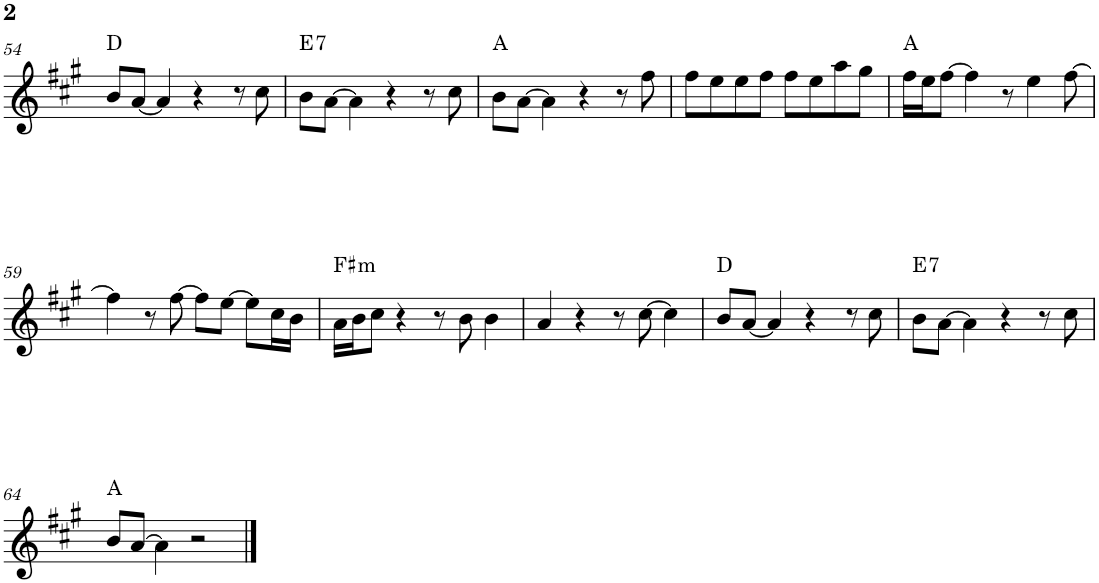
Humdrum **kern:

**kern	**harte
*part1	*part1
*staff1	*
*I"P1	*
!!LO:PB:g=z
*clefG2	*
*k[f#c#g#]	*
*A:	*
*M4/4	*
=54	=54
8b/L	D:maj
[<8a/J	.
4a/]	.
4r	.
8r	.
8cc#\	.
=55	=55
!	!LO:H:kt=7
8b\L	E:7
[>8a\J	.
4a\]	.
4r	.
8r	.
8cc#\	.
=56	=56
8b\L	A:maj
[>8a\J	.
4a\]	.
4r	.
8r	.
8ff#\	.
=57	=57
8ff#\L	.
8ee\	.
8ee\	.
8ff#\J	.
8ff#\L	.
8ee\	.
8aa\	.
8gg#\J	.
=58	=58
16ff#\LL	A:maj
16ee\J	.
[8ff#\J	.
4ff#\]	.
8r	.
4ee\	.
[>8ff#\	.
!!LO:LB:g=z
=59	=59
4ff#\]	.
8r	.
[8ff#\	.
8ff#\L]	.
[8ee\J	.
8ee\L]	.
16cc#\L	.
16b\JJ	.
=60	=60
!	!LO:H:kt=m
16a\LL	F#:min
16b\J	.
8cc#\J	.
4r	.
8r	.
8b\	.
4b\	.
=61	=61
4a/	.
4r	.
8r	.
[8cc#\	.
4cc#\]	.
=62	=62
8b/L	D:maj
[<8a/J	.
4a/]	.
4r	.
8r	.
8cc#\	.
=63	=63
!	!LO:H:kt=7
8b\L	E:7
[>8a\J	.
4a\]	.
4r	.
8r	.
8cc#\	.
!!LO:LB:g=z
=64	=64
8b/L	A:maj
[>8a/J	.
4a\]	.
2r	.
==	==
*-	*-
